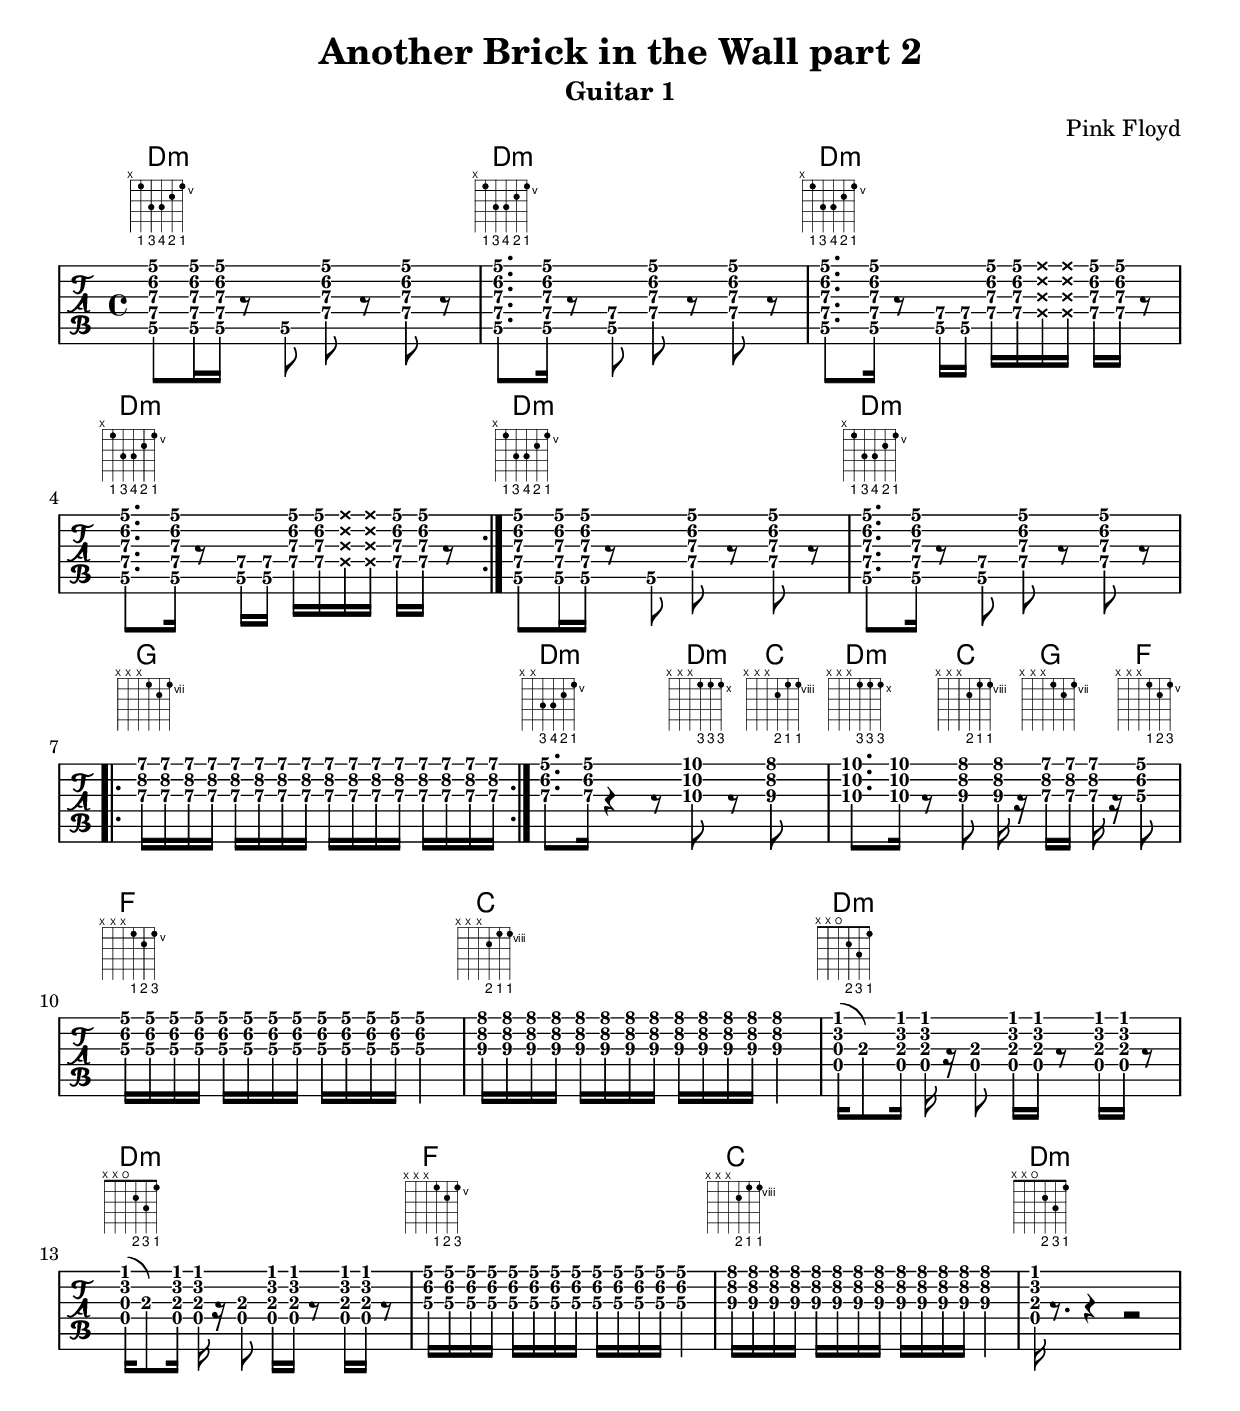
%
%
%
\version "2.18.2"
\include "english.ly"
\header {
  title = "Another Brick in the Wall part 2"
  subtitle = "Guitar 1"
  arranger = ""
  composer = "Pink Floyd"
}

\layout { \override Voice.StringNumber #'stencil = ##f }

\include "predefined-guitar-fretboards.ly"
\layout { indent = 0.0\cm }

% Make a blank new fretboard table
#(define custom-fretboard-table-one (make-fretboard-table))

% Make a new fretboard table as a copy of default-fret-table
#(define custom-fretboard-table-two (make-fretboard-table default-fret-table))

% Add a chord to custom-fretboard-table-one
\storePredefinedDiagram #custom-fretboard-table-one
                        \chordmode{d:m}
                        #guitar-tuning
                        "x;5-1;7-3;7-4;6-2;5-1;"
\storePredefinedDiagram #custom-fretboard-table-one
                        \chordmode{d':m}
                        #guitar-tuning
                        "x;x;7-3;7-4;6-2;5-1;"
\storePredefinedDiagram #custom-fretboard-table-one
                        \chordmode{d'':m}
                        #guitar-tuning
                        "x;x;x;10-3;10-3;10-3;"
\storePredefinedDiagram #custom-fretboard-table-one
                        \chordmode{d,:m}
                        #guitar-tuning
                        "x;x;;2-2;3-3;1-1;"

\storePredefinedDiagram #custom-fretboard-table-one
                        \chordmode{g}
                        #guitar-tuning
                        "3;x;5;4;3;3;"
\storePredefinedDiagram #custom-fretboard-table-one
                        \chordmode{g'}
                        #guitar-tuning
                        "x;x;x;7;8;7;"

\storePredefinedDiagram #custom-fretboard-table-one
                        \chordmode{f}
                        #guitar-tuning
                        "1-1;3-3;3-4;2-2;1;1;"
\storePredefinedDiagram #custom-fretboard-table-one
                        \chordmode{f'}
                        #guitar-tuning
                        "x;x;x;5-1;6-2;5-3;"

\storePredefinedDiagram #custom-fretboard-table-one
                        \chordmode{c}
                        #guitar-tuning
                        "x;3-3;2-2;0;1-1;0;"

\storePredefinedDiagram #custom-fretboard-table-one
                        \chordmode{c'}
                        #guitar-tuning
                        "x;x;x;9-2;8-1;8-1;"

% Add a chord to custom-fretboard-table-two

\layout { \override Voice.StringNumber #'stencil = ##f }


<<
\new ChordNames {
  \time 4/4
  \key bf \major
   \chordmode  {
     \repeat volta 3 {
       d1:m |
       d1:m |
       d1:m |
       d1:m |
     }
    d1:m |
    d1:m |
    \repeat volta 4 { g'1 | }
     d'2:m s8 d''8:m s8 c'8 |
     d''4:m s8 c'8. s16 g'8 s8 f'8 |
     f'1 |
     c'1 |
     d,1:m |
     d,1:m |
     f'1 |
     c'1 |
     d,1:m |

   }
}

\new FretBoards {
  \time 4/4
  \key bf \major
 \chordmode {
      \set predefinedDiagramTable = #custom-fretboard-table-one
      \repeat volta 3 {
        d1:m |
        d1:m |
        d1:m |
        d1:m |
      }
    d1:m |
    d1:m |
    \repeat volta 4 { g'1 | }
    d'2:m s8 d''8:m s8 c'8 |
    d''4:m s8 c'8. s16 g'8 s8 f'8 |
    f'1 |
    c'1 |
    d,1:m |
    d,1:m |
    f'1 |
    c'1 |
    d,1:m |

 }
}

\new TabStaff {
  \time 4/4
  \key bf \major
  \stemDown
  \set TabStaff.minimumFret = #5
  \relative c {
    \tabFullNotation
    \repeat volta 3 {
      <d\5 a'\4 d\3 f\2 a\1>8 <d\5 a'\4 d\3 f\2 a\1>16 <d\5 a'\4 d\3 f\2 a\1>16 r8 d8\5 <a'\4 d\3 f\2 a\1>8 r8 <a\4 d\3 f\2 a\1>8 r8 |
      <d,\5 a'\4 d\3 f\2 a\1>8. <d\5 a'\4 d\3 f\2 a\1>16 r8 <d\5 a'\4>8\5 <a'\4 d\3 f\2 a\1>8 r8 <a\4 d\3 f\2 a\1>8 r8 |
      <d,\5 a'\4 d\3 f\2 a\1>8. <d\5 a'\4 d\3 f\2 a\1>16 r8 <d\5 a'\4>16  <d\5 a'\4>16 <a'\4 d\3 f\2 a\1>16 <a\4 d\3 f\2 a\1>16 \deadNotesOn <a\4 d\3 f\2 a\1>16 <a\4 d\3 f\2 a\1>16 \deadNotesOff <a\4 d\3 f\2 a\1>16 <a\4 d\3 f\2 a\1>16 r8 |
      <d,\5 a'\4 d\3 f\2 a\1>8. <d\5 a'\4 d\3 f\2 a\1>16 r8 <d\5 a'\4>16  <d\5 a'\4>16 <a'\4 d\3 f\2 a\1>16 <a\4 d\3 f\2 a\1>16 \deadNotesOn <a\4 d\3 f\2 a\1>16 <a\4 d\3 f\2 a\1>16 \deadNotesOff <a\4 d\3 f\2 a\1>16 <a\4 d\3 f\2 a\1>16 r8 |
    }
     <d,\5 a'\4 d\3 f\2 a\1>8 <d\5 a'\4 d\3 f\2 a\1>16 <d\5 a'\4 d\3 f\2 a\1>16 r8 d8\5 <a'\4 d\3 f\2 a\1>8 r8 <a\4 d\3 f\2 a\1>8 r8 |
     <d,\5 a'\4 d\3 f\2 a\1>8. <d\5 a'\4 d\3 f\2 a\1>16 r8 <d\5 a'\4>8\5 <a'\4 d\3 f\2 a\1>8 r8 <a\4 d\3 f\2 a\1>8 r8 |

   \repeat volta 4 { <d\3 g\2 b\1>16 <d\3 g\2 b\1> <d\3 g\2 b\1>  <d\3 g\2 b\1> <d\3 g\2 b\1>16 <d\3 g\2 b\1> <d\3 g\2 b\1>  <d\3 g\2 b\1> <d\3 g\2 b\1>16 <d\3 g\2 b\1> <d\3 g\2 b\1>  <d\3 g\2 b\1> <d\3 g\2 b\1>16 <d\3 g\2 b\1> <d\3 g\2 b\1>  <d\3 g\2 b\1> | }
    <d\3 f\2 a\1>8. <d\3 f\2 a\1>16 r4 r8 <f\3 a\2 d\1>8 r8 <e\3 g\2 c\1>8 |
     <f\3 a\2 d\1>8. <f\3 a\2 d\1>16 r8 <e\3 g\2 c\1>8 <e\3 g\2 c\1>16 r <d\3 g\2 b\1> <d\3 g\2 b\1> <d\3 g\2 b\1> r <c\3 f\2 a\1>8 |

     <c\3 f\2 a\1>16 <c\3 f\2 a\1> <c\3 f\2 a\1> <c\3 f\2 a\1> <c\3 f\2 a\1> <c\3 f\2 a\1> <c\3 f\2 a\1> <c\3 f\2 a\1> <c\3 f\2 a\1> <c\3 f\2 a\1> <c\3 f\2 a\1> <c\3 f\2 a\1> <c\3 f\2 a\1>4 |
     <e\3 g\2 c\1>16 <e\3 g\2 c\1>  <e\3 g\2 c\1> <e\3 g\2 c\1> <e\3 g\2 c\1> <e\3 g\2 c\1> <e\3 g\2 c\1> <e\3 g\2 c\1> <e\3 g\2 c\1> <e\3 g\2 c\1> <e\3 g\2 c\1> <e\3 g\2 c\1> <e\3 g\2 c\1>4 |
     \set TabStaff.minimumFret = #0
     <d,\4 g\3 d'\2 f\1>16( a'8\3) <d,\4 a'\3 d\2 f\1>16 <d\4 a'\3 d\2 f\1>16 r16 <d\4 a'\3>8 <d\4 a'\3 d\2 f\1>16 <d\4 a'\3 d\2 f\1>16 r8 <d\4 a'\3 d\2 f\1>16 <d\4 a'\3 d\2 f\1>16 r8
     <d\4 g\3 d'\2 f\1>16( a'8\3) <d,\4 a'\3 d\2 f\1>16 <d\4 a'\3 d\2 f\1>16 r16 <d\4 a'\3>8 <d\4 a'\3 d\2 f\1>16 <d\4 a'\3 d\2 f\1>16 r8 <d\4 a'\3 d\2 f\1>16 <d\4 a'\3 d\2 f\1>16 r8
     <c'\3 f\2 a\1>16 <c\3 f\2 a\1> <c\3 f\2 a\1> <c\3 f\2 a\1> <c\3 f\2 a\1> <c\3 f\2 a\1> <c\3 f\2 a\1> <c\3 f\2 a\1> <c\3 f\2 a\1> <c\3 f\2 a\1> <c\3 f\2 a\1> <c\3 f\2 a\1> <c\3 f\2 a\1>4 |
     <e\3 g\2 c\1>16 <e\3 g\2 c\1>  <e\3 g\2 c\1> <e\3 g\2 c\1> <e\3 g\2 c\1> <e\3 g\2 c\1> <e\3 g\2 c\1> <e\3 g\2 c\1> <e\3 g\2 c\1> <e\3 g\2 c\1> <e\3 g\2 c\1> <e\3 g\2 c\1> <e\3 g\2 c\1>4 |
     <d,\4 a'\3 d\2 f\1>16 r8. r4 r2 |
  }
}
>>
